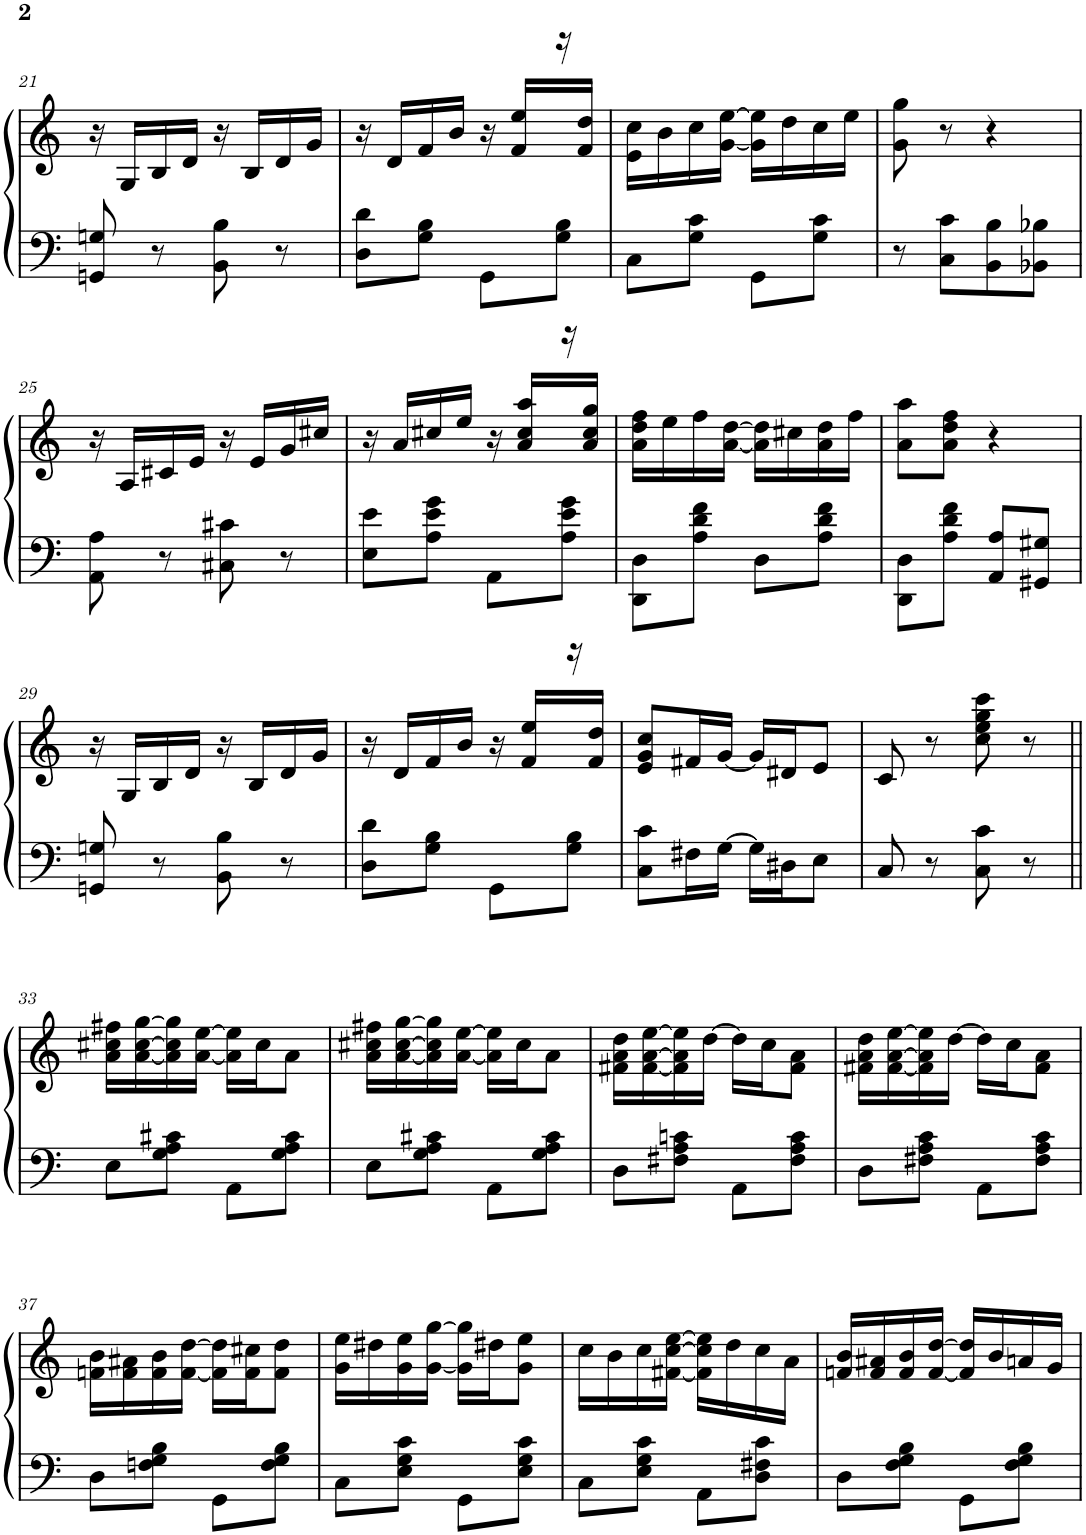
**kern	**kern
*part1	*part1
*staff2	*staff1
*I"Piano	*
*I'Pno.	*
!!LO:PB:g=z
*clefF4	*clefG2
*k[]	*k[]
*M2/4	*M2/4
=21	=21
8GGn/ 8Gn/	16r
.	16G/LL
8r	16B/
.	16d/JJ
8BB\ 8B\	16r
.	16B/LL
8r	16d/
.	16g/JJ
=22	=22
8D\ 8d\L	16r
.	16d/LL
8G\ 8B\J	16f/
.	16b/JJ
8GG\L	16r
.	16f/ 16ee/LL
8G\ 8B\J	16r
.	16f/ 16dd/JJ
=23	=23
8C\L	16e\ 16cc\LL
.	16b\
8G\ 8c\J	16cc\
.	[16g\ [16ee\JJ
8GG\L	16g\] 16ee\]LL
.	16dd\
8G\ 8c\J	16cc\
.	16ee\JJ
=24	=24
8r	8g\ 8gg\
8C\ 8c\L	8r
8BB\ 8B\	4r
8BB-X\ 8B-X\J	.
!!LO:LB:g=z
=25	=25
8AA\ 8A\	16r
.	16A/LL
8r	16c#X/
.	16e/JJ
8C#X\ 8c#X\	16r
.	16e/LL
8r	16g/
.	16cc#X/JJ
=26	=26
8E\ 8e\L	16r
.	16a/LL
8A\ 8e\ 8g\J	16cc#X/
.	16ee/JJ
8AA\L	16r
.	16a/ 16cc#/ 16aa/LL
8A\ 8e\ 8g\J	16r
.	16a/ 16cc#/ 16gg/JJ
=27	=27
8DD\ 8D\L	16a\ 16dd\ 16ff\LL
.	16ee\
8A\ 8d\ 8f\J	16ff\
.	[16a\ [16dd\JJ
8D\L	16a\] 16dd\]LL
.	16cc#X\
8A\ 8d\ 8f\J	16a\ 16dd\
.	16ff\JJ
=28	=28
8DD\ 8D\L	8a\ 8aa\L
8A\ 8d\ 8f\J	8a\ 8dd\ 8ff\J
8AA/ 8A/L	4r
8GG#X/ 8G#X/J	.
!!LO:LB:g=z
=29	=29
8GGn/ 8Gn/	16r
.	16G/LL
8r	16B/
.	16d/JJ
8BB\ 8B\	16r
.	16B/LL
8r	16d/
.	16g/JJ
=30	=30
8D\ 8d\L	16r
.	16d/LL
8G\ 8B\J	16f/
.	16b/JJ
8GG\L	16r
.	16f/ 16ee/LL
8G\ 8B\J	16r
.	16f/ 16dd/JJ
=31	=31
8C\ 8c\L	8e/ 8g/ 8cc/L
16F#X\L	16f#X/L
[16G\JJ	[16g/JJ
16G\LL]	16g/LL]
16D#X\J	16d#X/J
8E\J	8e/J
=32	=32
8C/	8c/
8r	8r
8C\ 8c\	8cc\ 8ee\ 8gg\ 8ccc\
8r	8r
!!LO:LB:g=z
=33||	=33||
8E\L	16a\ 16cc#X\ 16ff#X\LL
.	[16a\ [16cc#\ [16gg\
8G\ 8A\ 8c#X\J	16a\] 16cc#\] 16gg\]
.	[16a\ [16ee\JJ
8AA\L	16a\] 16ee\]LL
.	16cc#\J
8G\ 8A\ 8c#\J	8a\J
=34	=34
8E\L	16a\ 16cc#X\ 16ff#X\LL
.	[16a\ [16cc#\ [16gg\
8G\ 8A\ 8c#X\J	16a\] 16cc#\] 16gg\]
.	[16a\ [16ee\JJ
8AA\L	16a\] 16ee\]LL
.	16cc#\J
8G\ 8A\ 8c#\J	8a\J
=35	=35
8D\L	16f#X\ 16a\ 16dd\LL
.	[16f#\ [16a\ [16ee\
8F#X\ 8A\ 8cn\J	16f#\] 16a\] 16ee\]
.	[16dd\JJ
8AA\L	16dd\LL]
.	16cc\J
8F#\ 8A\ 8c\J	8f#\ 8a\J
=36	=36
8D\L	16f#X\ 16a\ 16dd\LL
.	[16f#\ [16a\ [16ee\
8F#X\ 8A\ 8c\J	16f#\] 16a\] 16ee\]
.	[16dd\JJ
8AA\L	16dd\LL]
.	16cc\J
8F#\ 8A\ 8c\J	8f#\ 8a\J
!!LO:LB:g=z
=37	=37
8D\L	16fn\ 16b\LL
.	16f\ 16a#X\
8Fn\ 8G\ 8B\J	16f\ 16b\
.	[16f\ [16dd\JJ
8GG\L	16f\] 16dd\]LL
.	16f\ 16cc#X\J
8F\ 8G\ 8B\J	8f\ 8dd\J
=38	=38
8C\L	16g\ 16ee\LL
.	16dd#X\
8E\ 8G\ 8c\J	16g\ 16ee\
.	[16g\ [16gg\JJ
8GG\L	16g\] 16gg\]LL
.	16dd#X\J
8E\ 8G\ 8c\J	8g\ 8ee\J
=39	=39
8C\L	16cc\LL
.	16b\
8E\ 8G\ 8c\J	16cc\
.	[16f#X\ [16cc\ [16ee\JJ
8AA\L	16f#\] 16cc\] 16ee\]LL
.	16dd\
8D\ 8F#X\ 8c\J	16cc\
.	16a\JJ
=40	=40
8D\L	16fn/ 16b/LL
.	16f/ 16a#X/
8F\ 8G\ 8B\J	16f/ 16b/
.	[16f/ [16dd/JJ
8GG\L	16f/] 16dd/]LL
.	16b/
8F\ 8G\ 8B\J	16an/
.	16g/JJ
=	=
*-	*-
